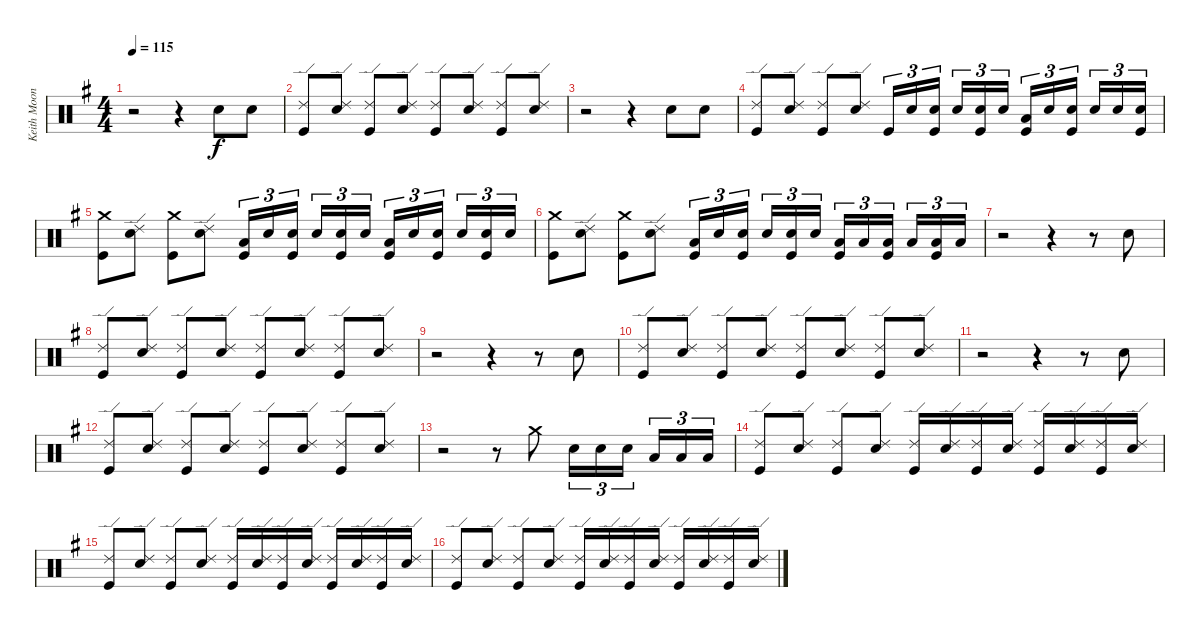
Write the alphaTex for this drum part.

\track ("Keith Moon" "Keith Moon") {instrument percussion}
\staff {score}
\articulation defaults
\ts (4 4)
\tempo 115
\clef neutral
\ks g
r.2{dy f} r.4 "Electric Snare (hit)".8 "Electric Snare (hit)".8 |
("Ride (edge) 2" "Kick (hit)").8 ("Ride (edge) 2" "Electric Snare (hit)").8 ("Ride (edge) 2" "Kick (hit)").8 ("Ride (edge) 2" "Electric Snare (hit)").8 ("Ride (edge) 2" "Kick (hit)").8 ("Ride (edge) 2" "Electric Snare (hit)").8 ("Ride (edge) 2" "Kick (hit)").8 ("Ride (edge) 2" "Electric Snare (hit)").8 |
r.2 r.4 "Electric Snare (hit)".8 "Electric Snare (hit)".8 |
("Ride (edge) 2" "Kick (hit)").8 ("Ride (edge) 2" "Electric Snare (hit)").8 ("Ride (edge) 2" "Kick (hit)").8 ("Ride (edge) 2" "Electric Snare (hit)").8 "Kick (hit)".16{tu (3 2)} "Electric Snare (hit)".16{tu (3 2)} ("Electric Snare (hit)" "Kick (hit)").16{tu (3 2) beam splitsecondary} "Electric Snare (hit)".16{tu (3 2)} ("Electric Snare (hit)" "Kick (hit)").16{tu (3 2)} "Electric Snare (hit)".16{tu (3 2)} ("Low Floor Tom (hit)" "Kick (hit)").16{tu (3 2)} "Electric Snare (hit)".16{tu (3 2)} ("Electric Snare (hit)" "Kick (hit)").16{tu (3 2) beam splitsecondary} "Electric Snare (hit)".16{tu (3 2)} "Electric Snare (hit)".16{tu (3 2)} ("Electric Snare (hit)" "Kick (hit)").16{tu (3 2)} |
("Crash medium (hit)" "Kick (hit)").8 ("Ride (edge) 2" "Electric Snare (hit)").8 ("Crash medium (hit)" "Kick (hit)").8 ("Ride (edge) 2" "Electric Snare (hit)").8 ("Low Floor Tom (hit)" "Kick (hit)").16{tu (3 2)} "Electric Snare (hit)".16{tu (3 2)} ("Electric Snare (hit)" "Kick (hit)").16{tu (3 2) beam splitsecondary} "Electric Snare (hit)".16{tu (3 2)} ("Electric Snare (hit)" "Kick (hit)").16{tu (3 2)} "Electric Snare (hit)".16{tu (3 2)} ("Low Floor Tom (hit)" "Kick (hit)").16{tu (3 2)} "Electric Snare (hit)".16{tu (3 2)} ("Electric Snare (hit)" "Kick (hit)").16{tu (3 2) beam splitsecondary} "Electric Snare (hit)".16{tu (3 2)} ("Electric Snare (hit)" "Kick (hit)").16{tu (3 2)} "Electric Snare (hit)".16{tu (3 2)} |
("Crash medium (hit)" "Kick (hit)").8 ("Ride (edge) 2" "Electric Snare (hit)").8 ("Crash medium (hit)" "Kick (hit)").8 ("Ride (edge) 2" "Electric Snare (hit)").8 ("Low Floor Tom (hit)" "Kick (hit)").16{tu (3 2)} "Electric Snare (hit)".16{tu (3 2)} ("Electric Snare (hit)" "Kick (hit)").16{tu (3 2) beam splitsecondary} "Electric Snare (hit)".16{tu (3 2)} ("Electric Snare (hit)" "Kick (hit)").16{tu (3 2)} "Electric Snare (hit)".16{tu (3 2)} ("Low Floor Tom (hit)" "Kick (hit)").16{tu (3 2)} "Low Floor Tom (hit)".16{tu (3 2)} ("Low Floor Tom (hit)" "Kick (hit)").16{tu (3 2) beam splitsecondary} "Low Floor Tom (hit)".16{tu (3 2)} ("Low Floor Tom (hit)" "Kick (hit)").16{tu (3 2)} "Low Floor Tom (hit)".16{tu (3 2)} |
r.2 r.4 r.8 "Electric Snare (hit)".8 |
("Ride (edge) 2" "Kick (hit)").8 ("Ride (edge) 2" "Electric Snare (hit)").8 ("Ride (edge) 2" "Kick (hit)").8 ("Ride (edge) 2" "Electric Snare (hit)").8 ("Ride (edge) 2" "Kick (hit)").8 ("Ride (edge) 2" "Electric Snare (hit)").8 ("Ride (edge) 2" "Kick (hit)").8 ("Ride (edge) 2" "Electric Snare (hit)").8 |
r.2 r.4 r.8 "Electric Snare (hit)".8 |
("Ride (edge) 2" "Kick (hit)").8 ("Ride (edge) 2" "Electric Snare (hit)").8 ("Ride (edge) 2" "Kick (hit)").8 ("Ride (edge) 2" "Electric Snare (hit)").8 ("Ride (edge) 2" "Kick (hit)").8 ("Ride (edge) 2" "Electric Snare (hit)").8 ("Ride (edge) 2" "Kick (hit)").8 ("Ride (edge) 2" "Electric Snare (hit)").8 |
r.2 r.4 r.8 "Electric Snare (hit)".8 |
("Ride (edge) 2" "Kick (hit)").8 ("Ride (edge) 2" "Electric Snare (hit)").8 ("Ride (edge) 2" "Kick (hit)").8 ("Ride (edge) 2" "Electric Snare (hit)").8 ("Ride (edge) 2" "Kick (hit)").8 ("Ride (edge) 2" "Electric Snare (hit)").8 ("Ride (edge) 2" "Kick (hit)").8 ("Ride (edge) 2" "Electric Snare (hit)").8 |
r.2 r.8 "Crash medium (hit)".8 "Electric Snare (hit)".16{tu (3 2)} "Electric Snare (hit)".16{tu (3 2)} "Electric Snare (hit)".16{tu (3 2) beam splitsecondary} "Low Floor Tom (hit)".16{tu (3 2)} "Low Floor Tom (hit)".16{tu (3 2)} "Low Floor Tom (hit)".16{tu (3 2)} |
("Ride (edge) 2" "Kick (hit)").8 ("Ride (edge) 2" "Electric Snare (hit)").8 ("Ride (edge) 2" "Kick (hit)").8 ("Ride (edge) 2" "Electric Snare (hit)").8 ("Ride (edge) 2" "Kick (hit)").16 ("Ride (edge) 2" "Electric Snare (hit)").16 ("Ride (edge) 2" "Kick (hit)").16 ("Ride (edge) 2" "Electric Snare (hit)").16 ("Ride (edge) 2" "Kick (hit)").16 ("Ride (edge) 2" "Electric Snare (hit)").16 ("Ride (edge) 2" "Kick (hit)").16 ("Ride (edge) 2" "Electric Snare (hit)").16 |
("Ride (edge) 2" "Kick (hit)").8 ("Ride (edge) 2" "Electric Snare (hit)").8 ("Ride (edge) 2" "Kick (hit)").8 ("Ride (edge) 2" "Electric Snare (hit)").8 ("Ride (edge) 2" "Kick (hit)").16 ("Ride (edge) 2" "Electric Snare (hit)").16 ("Ride (edge) 2" "Kick (hit)").16 ("Ride (edge) 2" "Electric Snare (hit)").16 ("Ride (edge) 2" "Kick (hit)").16 ("Ride (edge) 2" "Electric Snare (hit)").16 ("Ride (edge) 2" "Kick (hit)").16 ("Ride (edge) 2" "Electric Snare (hit)").16 |
("Ride (edge) 2" "Kick (hit)").8 ("Ride (edge) 2" "Electric Snare (hit)").8 ("Ride (edge) 2" "Kick (hit)").8 ("Ride (edge) 2" "Electric Snare (hit)").8 ("Ride (edge) 2" "Kick (hit)").16 ("Ride (edge) 2" "Electric Snare (hit)").16 ("Ride (edge) 2" "Kick (hit)").16 ("Ride (edge) 2" "Electric Snare (hit)").16 ("Ride (edge) 2" "Kick (hit)").16 ("Ride (edge) 2" "Electric Snare (hit)").16 ("Ride (edge) 2" "Kick (hit)").16 ("Ride (edge) 2" "Electric Snare (hit)").16
